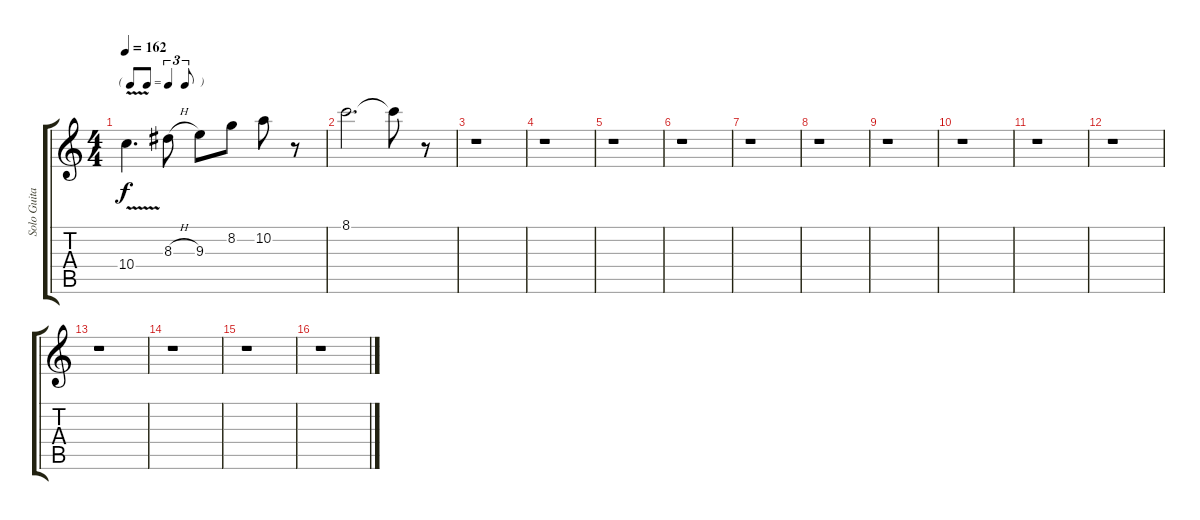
\track ("Solo Guitar" "Solo Guita") {instrument overdrivenguitar}
\staff {score tabs}
\tuning (E4 B3 G3 D3 A2 E2) {hide}
\ts (4 4)
\tf triplet8th
\tempo 162
\clef g2
\ks c
10.4{v t}.4{d dy f} 8.3{h}.8 9.3.8 8.2.8 10.2.8 r.8 |
8.1.2{d} 8.1{t}.8 r.8 |
r.1 |
r.1 |
r.1 |
r.1 |
r.1 |
r.1 |
r.1 |
r.1 |
r.1 |
r.1 |
r.1 |
r.1 |
r.1 |
r.1
